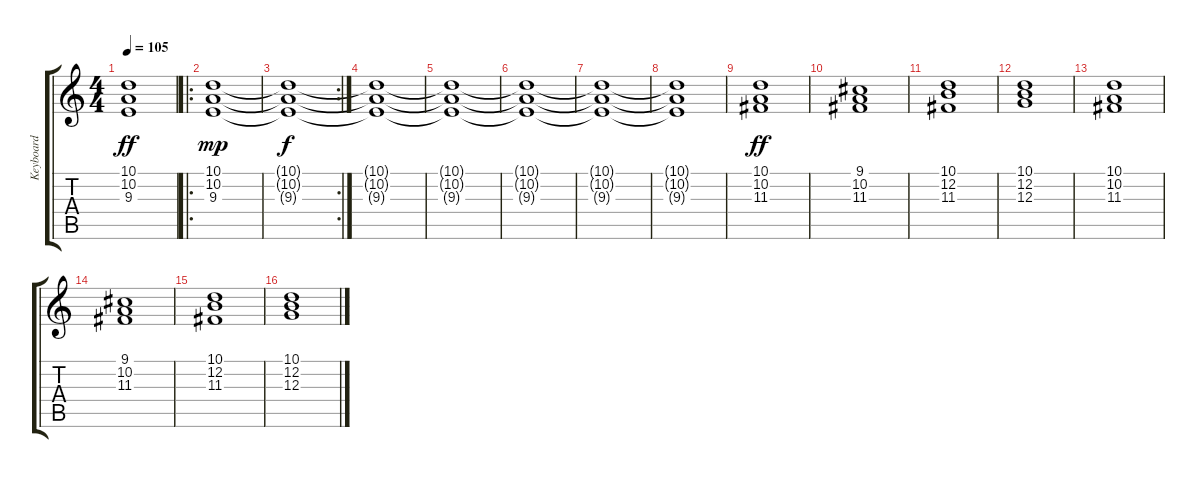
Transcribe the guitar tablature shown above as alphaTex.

\track ("Keyboard" "Keyboard") {instrument stringensemble1}
\staff {score tabs}
\tuning (E4 B3 G3 D3 A2 E2) {hide}
\ts (4 4)
\tempo 105
\clef g2
\ks c
(10.1 10.2 9.3).1{dy ff instrument stringensemble1} |
\ro
(10.1 10.2 9.3).1{dy mp} |
\rc 2
(10.1{t} 10.2{t} 9.3{t}).1{dy f} |
(10.1{t} 10.2{t} 9.3{t}).1 |
(10.1{t} 10.2{t} 9.3{t}).1 |
(10.1{t} 10.2{t} 9.3{t}).1 |
(10.1{t} 10.2{t} 9.3{t}).1 |
(10.1{t} 10.2{t} 9.3{t}).1 |
(10.1 10.2 11.3).1{dy ff} |
(9.1 10.2 11.3).1 |
(10.1 12.2 11.3).1 |
(10.1 12.2 12.3).1 |
(10.1 10.2 11.3).1 |
(9.1 10.2 11.3).1 |
(10.1 12.2 11.3).1 |
(10.1 12.2 12.3).1
